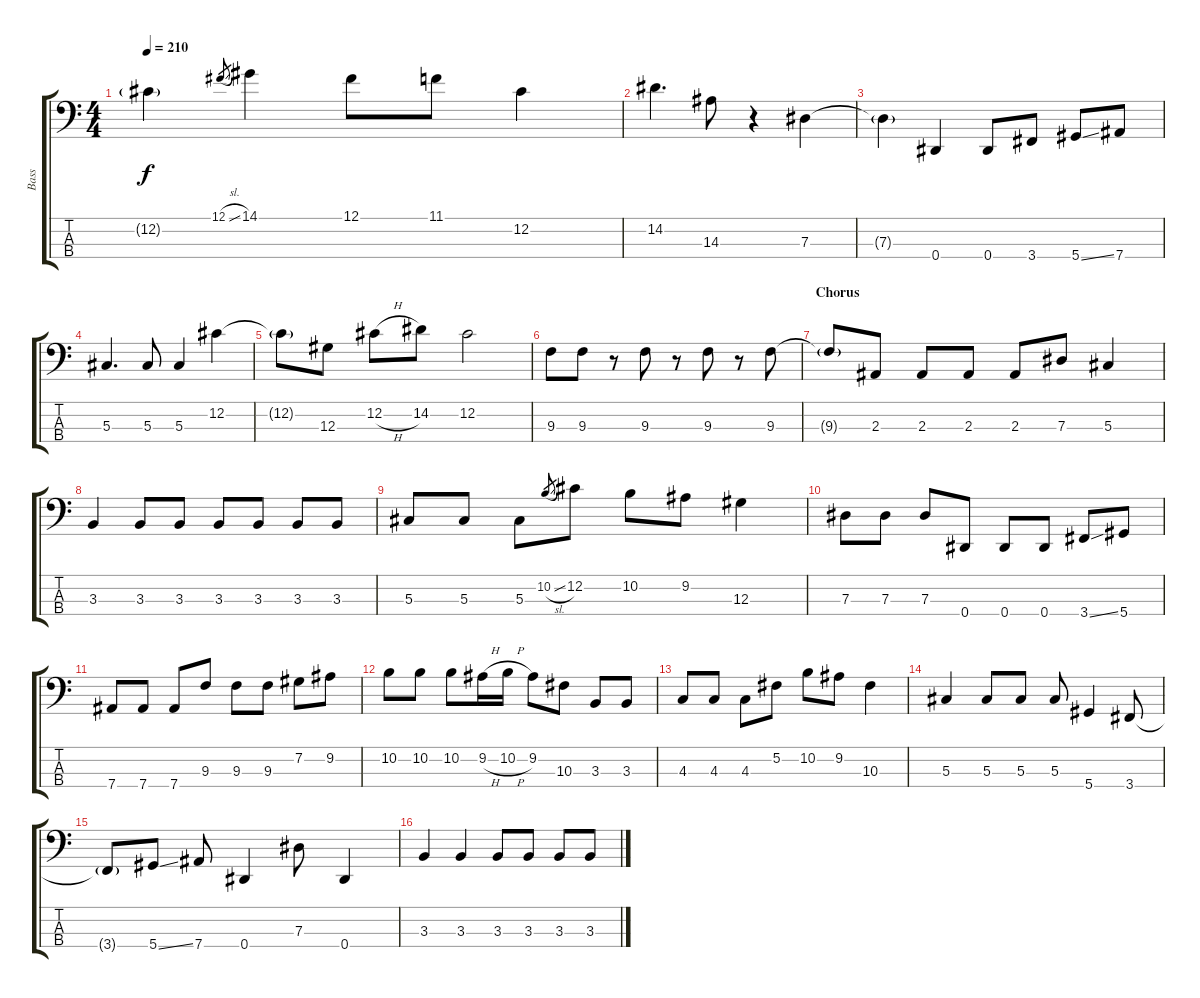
\track ("Bass" "Bass") {instrument electricbassfinger}
\staff {score tabs}
\tuning (Gb2 Db2 Ab1 Eb1) {hide}
\ts (4 4)
\tempo 210
\clef f4
\ks c
12.2{g t}.4{dy f} 12.1{sl}.8{gr} 14.1.4 12.1.8 11.1.8 12.2.4 |
14.2.4{d} 14.3.8 r.4 7.3.4 |
7.3{g t}.4 0.4.4 0.4.8 3.4.8 5.4{ss}.8 7.4.8 |
5.3.4{d} 5.3.8 5.3.4 12.2.4 |
12.2{g t}.8 12.3.8 12.2{h}.8 14.2.8 12.2.2 |
9.3.8 9.3.8 r.8 9.3.8 r.8 9.3.8 r.8 9.3.8 |
\section ("" "Chorus")
9.3{g t}.8 2.3.8 2.3.8 2.3.8 2.3.8 7.3.8 5.3.4 |
3.3.4 3.3.8 3.3.8 3.3.8 3.3.8 3.3.8 3.3.8 |
5.3.8 5.3.8 5.3.8 10.2{sl}.8{gr} 12.2.8 10.2.8 9.2.8 12.3.4 |
7.3.8 7.3.8 7.3.8 0.4.8 0.4.8 0.4.8 3.4{ss}.8 5.4.8 |
7.4.8 7.4.8 7.4.8 9.3.8 9.3.8 9.3.8 7.2.8 9.2.8 |
10.2.8 10.2.8 10.2.8 9.2{h}.16 10.2{h}.16 9.2.8 10.3.8 3.3.8 3.3.8 |
4.3.8 4.3.8 4.3.8 5.2.8 10.2.8 9.2.8 10.3.4 |
5.3.4 5.3.8 5.3.8 5.3.8 5.4.4 3.4.8 |
3.4{g t}.8 5.4{ss}.8 7.4.8 0.4.4 7.3.8 0.4.4 |
3.3.4 3.3.4 3.3.8 3.3.8 3.3.8 3.3.8
